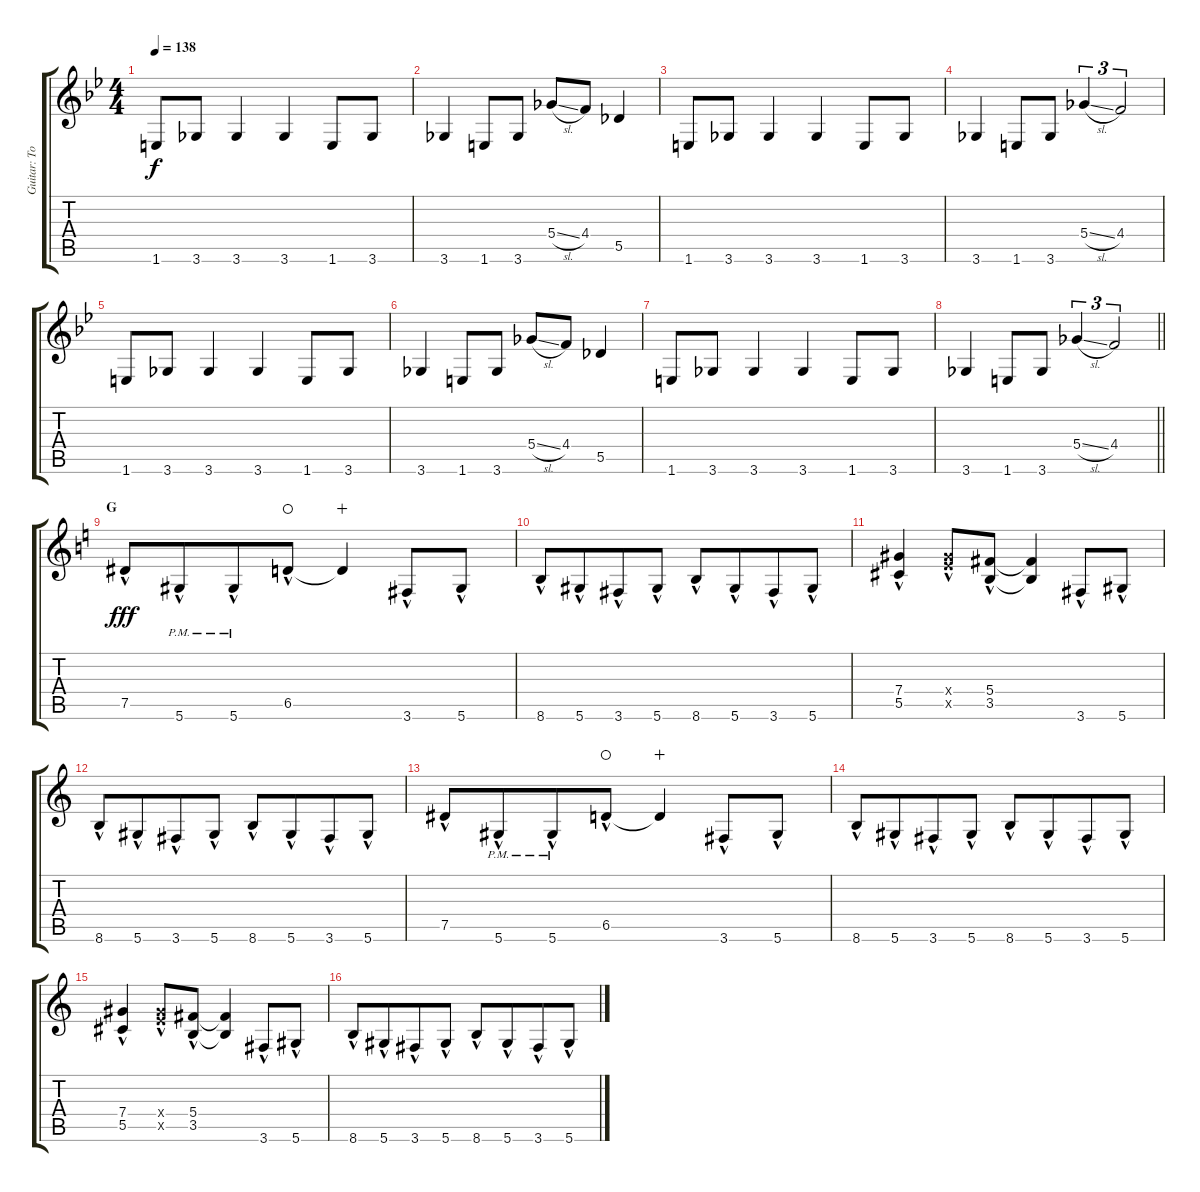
\track ("Guitar: Tony" "Guitar: To") {instrument overdrivenguitar}
\staff {score tabs}
\tuning (Eb4 Bb3 Gb3 Db3 Ab2 Eb2) {hide}
\ts (4 4)
\tempo 138
\clef g2
\ks bb
1.6.8{dy f} 3.6.8 3.6.4 3.6.4 1.6.8 3.6.8 |
3.6.4 1.6.8 3.6.8 5.4{sl}.8 4.4.8 5.5.4 |
1.6.8 3.6.8 3.6.4 3.6.4 1.6.8 3.6.8 |
3.6.4 1.6.8 3.6.8 5.4{sl}.4{tu (3 2)} 4.4.2{tu (3 2)} |
1.6.8 3.6.8 3.6.4 3.6.4 1.6.8 3.6.8 |
3.6.4 1.6.8 3.6.8 5.4{sl}.8 4.4.8 5.5.4 |
1.6.8 3.6.8 3.6.4 3.6.4 1.6.8 3.6.8 |
\barLineRight lightlight
3.6.4 1.6.8 3.6.8 5.4{sl}.4{tu (3 2)} 4.4.2{tu (3 2)} |
\section ("" "G")
\ks c
7.5{hac}.8{dy fff} 5.6{hac pm}.8{beam merge} 5.6{hac pm}.8 6.5{hac}.8{waho} 6.5{t}.4{wahc} 3.6{hac}.8 5.6{hac}.8 |
8.6{hac}.8 5.6{hac}.8{beam merge} 3.6{hac}.8 5.6{hac}.8 8.6{hac}.8 5.6{hac}.8{beam merge} 3.6{hac}.8 5.6{hac}.8 |
(7.4{hac} 5.5{hac}).4 (7.4{hac x} 8.5{hac x}).8 (5.4{hac} 3.5{hac}).8 (5.4{t} 3.5{t}).4 3.6{hac}.8 5.6{hac}.8 |
8.6{hac}.8 5.6{hac}.8{beam merge} 3.6{hac}.8 5.6{hac}.8 8.6{hac}.8 5.6{hac}.8{beam merge} 3.6{hac}.8 5.6{hac}.8 |
7.5{hac}.8 5.6{hac pm}.8{beam merge} 5.6{hac pm}.8 6.5{hac}.8{waho} 6.5{t}.4{wahc} 3.6{hac}.8 5.6{hac}.8 |
8.6{hac}.8 5.6{hac}.8{beam merge} 3.6{hac}.8 5.6{hac}.8 8.6{hac}.8 5.6{hac}.8{beam merge} 3.6{hac}.8 5.6{hac}.8 |
(7.4{hac} 5.5{hac}).4 (7.4{hac x} 8.5{hac x}).8 (5.4{hac} 3.5{hac}).8 (5.4{t} 3.5{t}).4 3.6{hac}.8 5.6{hac}.8 |
8.6{hac}.8 5.6{hac}.8{beam merge} 3.6{hac}.8 5.6{hac}.8 8.6{hac}.8 5.6{hac}.8{beam merge} 3.6{hac}.8 5.6{hac}.8
